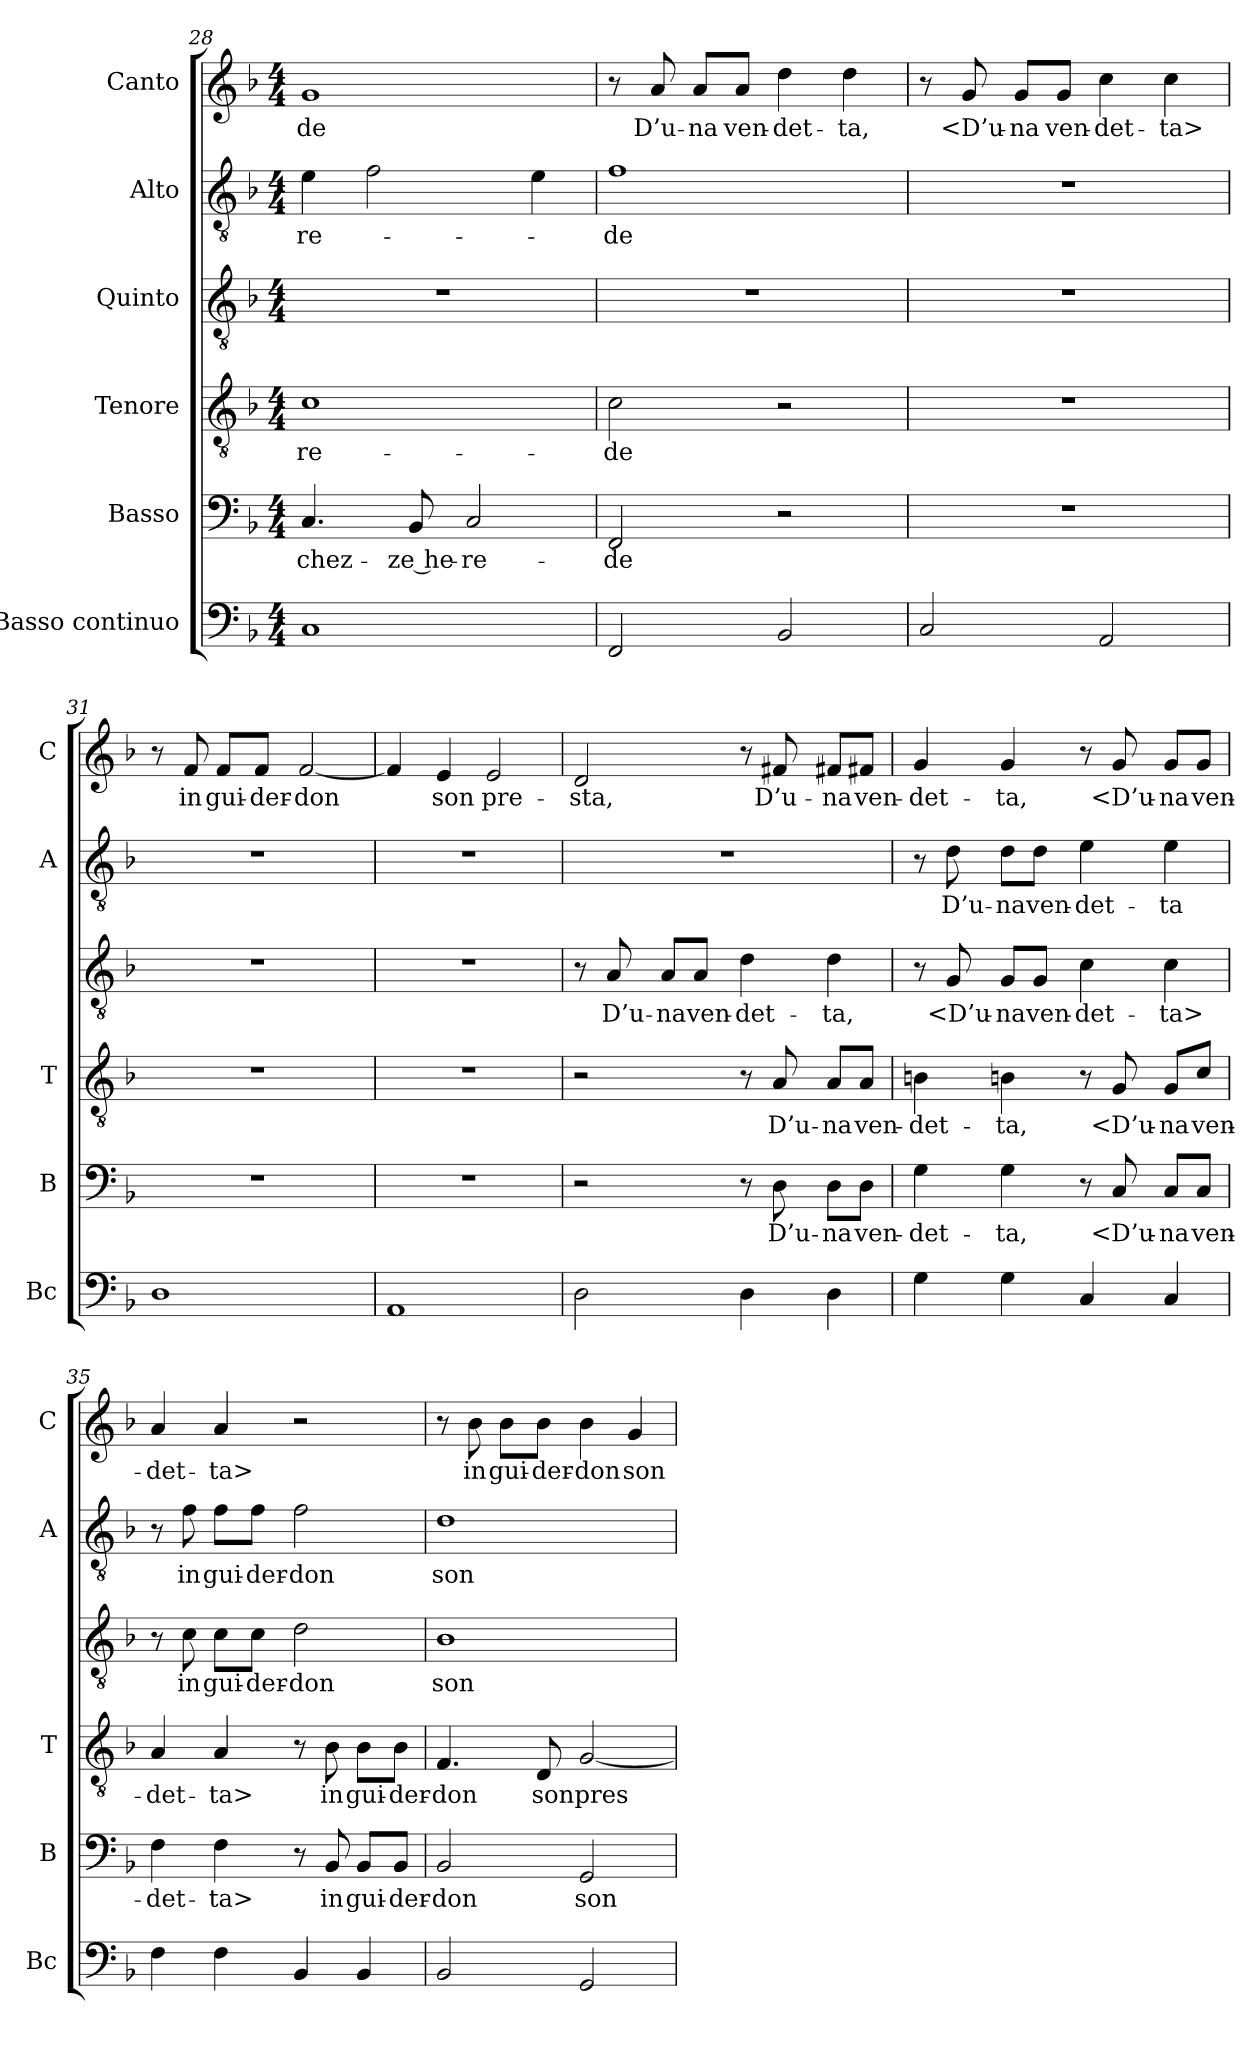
**kern	**kern	**text	**kern	**text	**kern	**text	**kern	**text	**kern	**text
*part6	*part5	*part5	*part4	*part4	*part3	*part3	*part2	*part2	*part1	*part1
*staff6	*staff5	*staff5	*staff4	*staff4	*staff3	*staff3	*staff2	*staff2	*staff1	*staff1
*I"Basso continuo	*I"Basso	*	*I"Tenore	*	*I"Quinto	*	*I"Alto	*	*I"Canto	*
*I'Bc	*I'B	*	*I'T	*	*	*	*I'A	*	*I'C	*
*clefF4	*clefF4	*	*clefGv2	*	*clefGv2	*	*clefGv2	*	*clefG2	*
*k[b-]	*k[b-]	*	*k[b-]	*	*k[b-]	*	*k[b-]	*	*k[b-]	*
*F:	*F:	*	*F:	*	*F:	*	*F:	*	*F:	*
*M4/4	*M4/4	*	*M4/4	*	*M4/4	*	*M4/4	*	*M4/4	*
=28	=28	=28	=28	=28	=28	=28	=28	=28	=28	=28
1C	4.C	-chez-	1c	-re-	1r	.	4e	-re-	1g	-de
.	.	.	.	.	.	.	2f	.	.	.
.	8BB-	-ze he-	.	.	.	.	.	.	.	.
.	2C	-re-	.	.	.	.	.	.	.	.
.	.	.	.	.	.	.	4e	.	.	.
=29	=29	=29	=29	=29	=29	=29	=29	=29	=29	=29
2FF	2FF	-de	2c	-de	1r	.	1f	-de	8r	.
.	.	.	.	.	.	.	.	.	8a	D’u-
.	.	.	.	.	.	.	.	.	8a/L	-na
.	.	.	.	.	.	.	.	.	8a/J	ven-
2BB-	2r	.	2r	.	.	.	.	.	4dd	-det-
.	.	.	.	.	.	.	.	.	4dd	-ta,
=30	=30	=30	=30	=30	=30	=30	=30	=30	=30	=30
2C	1r	.	1r	.	1r	.	1r	.	8r	.
.	.	.	.	.	.	.	.	.	8g	<D’u-
.	.	.	.	.	.	.	.	.	8g/L	-na
.	.	.	.	.	.	.	.	.	8g/J	ven-
2AA	.	.	.	.	.	.	.	.	4cc	-det-
.	.	.	.	.	.	.	.	.	4cc	-ta>
=31	=31	=31	=31	=31	=31	=31	=31	=31	=31	=31
1D	1r	.	1r	.	1r	.	1r	.	8r	.
.	.	.	.	.	.	.	.	.	8f	in
.	.	.	.	.	.	.	.	.	8f/L	gui-
.	.	.	.	.	.	.	.	.	8f/J	-der-
.	.	.	.	.	.	.	.	.	[2f	-don
=32	=32	=32	=32	=32	=32	=32	=32	=32	=32	=32
1AA	1r	.	1r	.	1r	.	1r	.	4f]	.
.	.	.	.	.	.	.	.	.	4e	son
.	.	.	.	.	.	.	.	.	2e	pre-
=33	=33	=33	=33	=33	=33	=33	=33	=33	=33	=33
2D	2r	.	2r	.	8r	.	1r	.	2d	-sta,
.	.	.	.	.	8A	D’u-	.	.	.	.
.	.	.	.	.	8A/L	-na	.	.	.	.
.	.	.	.	.	8A/J	ven-	.	.	.	.
4D	8r	.	8r	.	4d	-det-	.	.	8r	.
.	8D	D’u-	8A	D’u-	.	.	.	.	8f#X	D’u-
4D	8D\L	-na	8A/L	-na	4d	-ta,	.	.	8f#X/L	-na
.	8D\J	ven-	8A/J	ven-	.	.	.	.	8f#X/J	ven-
=34	=34	=34	=34	=34	=34	=34	=34	=34	=34	=34
4G	4G	-det-	4Bn	-det-	8r	.	8r	.	4g	-det-
.	.	.	.	.	8G	<D’u-	8d	D’u-	.	.
4G	4G	-ta,	4Bn	-ta,	8G/L	-na	8d\L	-na	4g	-ta,
.	.	.	.	.	8G/J	ven-	8d\J	ven-	.	.
4C	8r	.	8r	.	4c	-det-	4e	-det-	8r	.
.	8C	<D’u-	8G	<D’u-	.	.	.	.	8g	<D’u-
4C	8C/L	-na	8G/L	-na	4c	-ta>	4e	-ta	8g/L	-na
.	8C/J	ven-	8c/J	ven-	.	.	.	.	8g/J	ven-
=35	=35	=35	=35	=35	=35	=35	=35	=35	=35	=35
4F	4F	-det-	4A	-det-	8r	.	8r	.	4a	-det-
.	.	.	.	.	8c	in	8f	in	.	.
4F	4F	-ta>	4A	-ta>	8c\L	gui-	8f\L	gui-	4a	-ta>
.	.	.	.	.	8c\J	-der-	8f\J	-der-	.	.
4BB-	8r	.	8r	.	2d	-don	2f	-don	2r	.
.	8BB-	in	8B-	in	.	.	.	.	.	.
4BB-	8BB-/L	gui-	8B-\L	gui-	.	.	.	.	.	.
.	8BB-/J	-der-	8B-\J	-der-	.	.	.	.	.	.
=36	=36	=36	=36	=36	=36	=36	=36	=36	=36	=36
2BB-	2BB-	-don	4.F	-don	1B-	son	1d	son	8r	.
.	.	.	.	.	.	.	.	.	8b-	in
.	.	.	.	.	.	.	.	.	8b-\L	gui-
.	.	.	8D	son	.	.	.	.	8b-\J	-der-
2GG	2GG	son	[2G	pres-	.	.	.	.	4b-	-don
.	.	.	.	.	.	.	.	.	4g	son
=	=	=	=	=	=	=	=	=	=	=
*-	*-	*-	*-	*-	*-	*-	*-	*-	*-	*-
